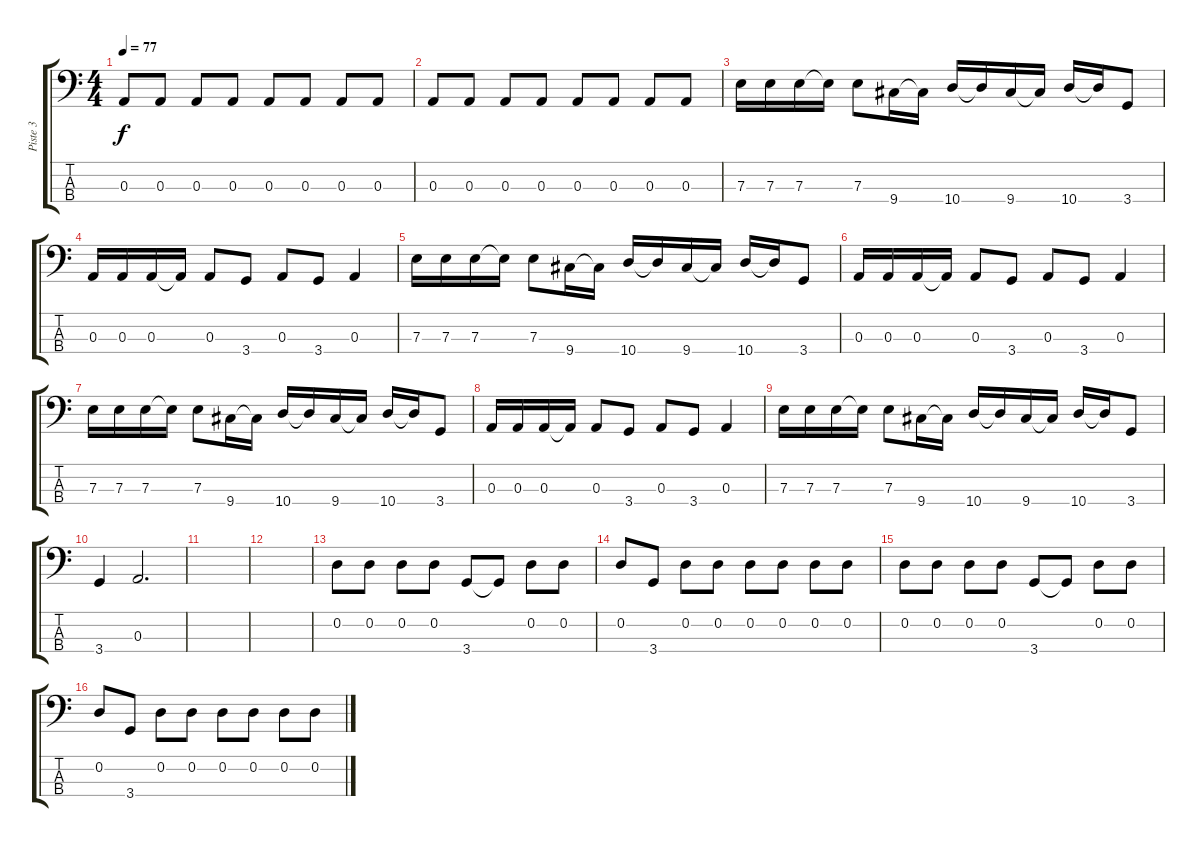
\track ("Piste 3" "Piste 3") {instrument electricbassfinger}
\staff {score tabs}
\tuning (G2 D2 A1 E1) {hide}
\ts (4 4)
\tempo 77
\clef f4
\ks c
0.3.8{dy f} 0.3.8 0.3.8 0.3.8 0.3.8 0.3.8 0.3.8 0.3.8 |
0.3.8 0.3.8 0.3.8 0.3.8 0.3.8 0.3.8 0.3.8 0.3.8 |
7.3.16 7.3.16 7.3.16 7.3{t}.16 7.3.8 9.4.16 9.4{t}.16 10.4.16 10.4{t}.16 9.4.16 9.4{t}.16 10.4.16 10.4{t}.16 3.4.8 |
0.3.16 0.3.16 0.3.16 0.3{t}.16 0.3.8 3.4.8 0.3.8 3.4.8 0.3.4 |
7.3.16 7.3.16 7.3.16 7.3{t}.16 7.3.8 9.4.16 9.4{t}.16 10.4.16 10.4{t}.16 9.4.16 9.4{t}.16 10.4.16 10.4{t}.16 3.4.8 |
0.3.16 0.3.16 0.3.16 0.3{t}.16 0.3.8 3.4.8 0.3.8 3.4.8 0.3.4 |
7.3.16 7.3.16 7.3.16 7.3{t}.16 7.3.8 9.4.16 9.4{t}.16 10.4.16 10.4{t}.16 9.4.16 9.4{t}.16 10.4.16 10.4{t}.16 3.4.8 |
0.3.16 0.3.16 0.3.16 0.3{t}.16 0.3.8 3.4.8 0.3.8 3.4.8 0.3.4 |
7.3.16 7.3.16 7.3.16 7.3{t}.16 7.3.8 9.4.16 9.4{t}.16 10.4.16 10.4{t}.16 9.4.16 9.4{t}.16 10.4.16 10.4{t}.16 3.4.8 |
3.4.4 0.3.2{d} |
|
|
0.2.8 0.2.8 0.2.8 0.2.8 3.4.8 3.4{t}.8 0.2.8 0.2.8 |
0.2.8 3.4.8 0.2.8 0.2.8 0.2.8 0.2.8 0.2.8 0.2.8 |
0.2.8 0.2.8 0.2.8 0.2.8 3.4.8 3.4{t}.8 0.2.8 0.2.8 |
0.2.8 3.4.8 0.2.8 0.2.8 0.2.8 0.2.8 0.2.8 0.2.8
